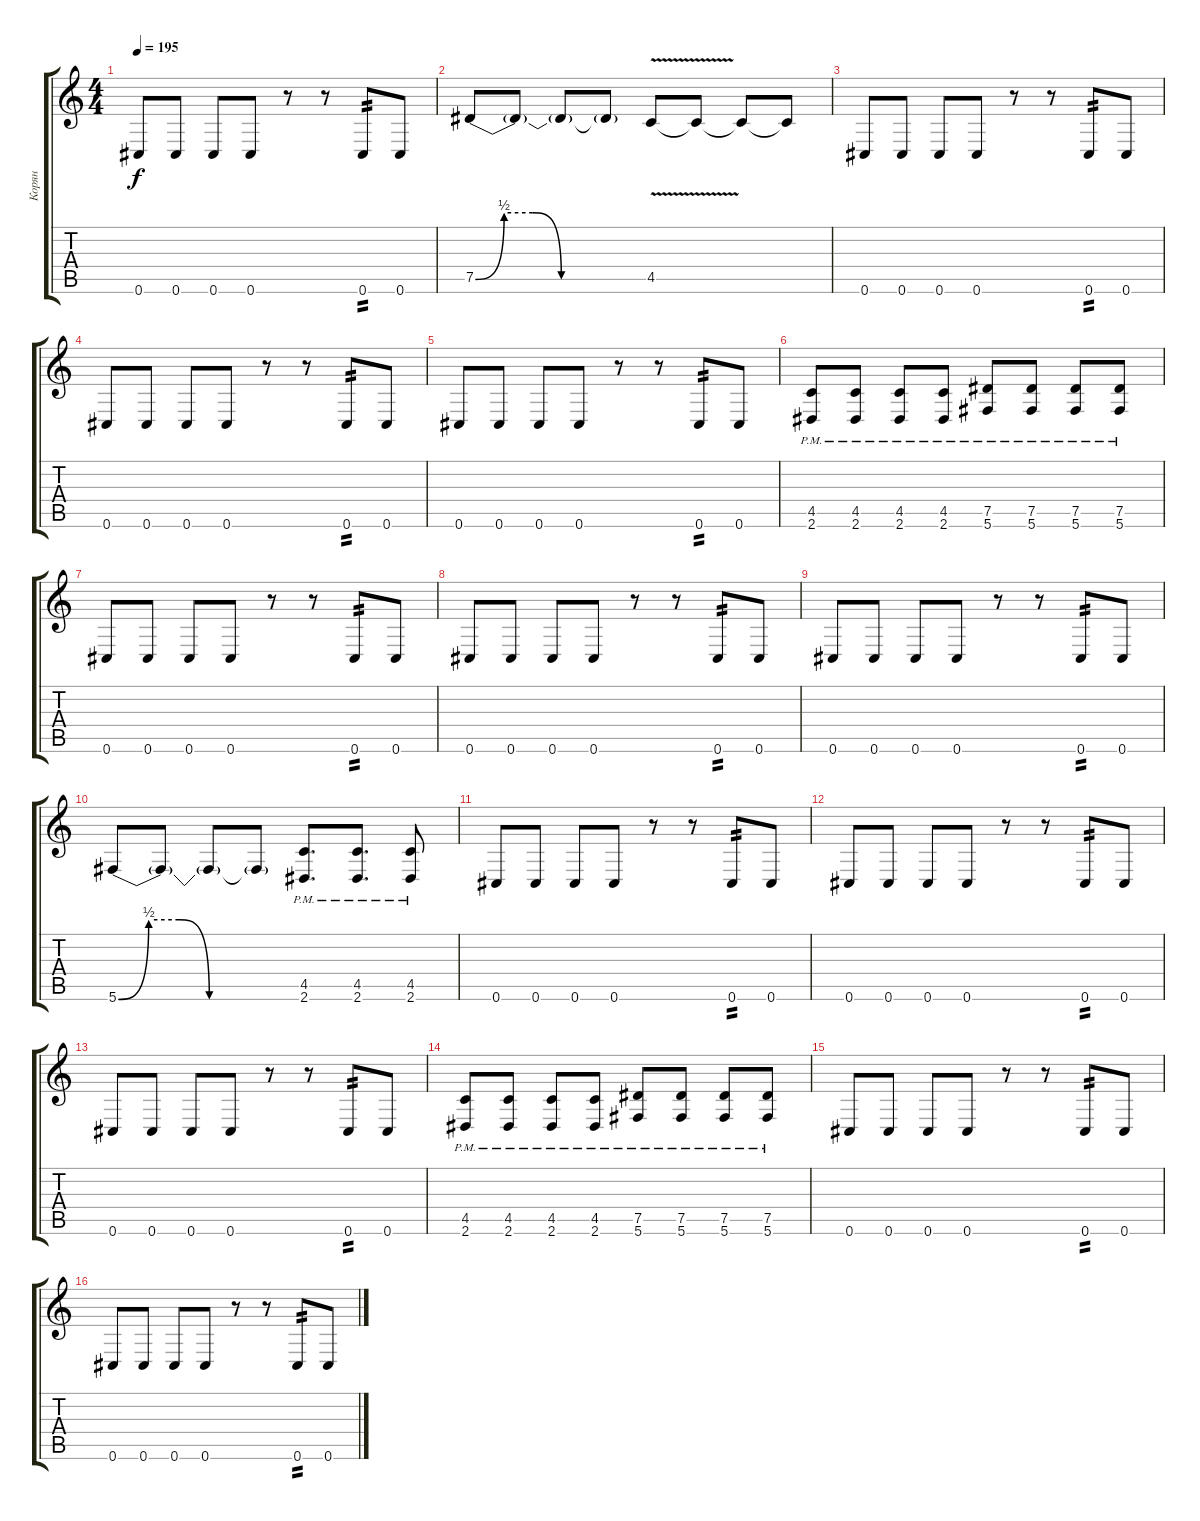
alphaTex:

\track ("Корян" "Корян") {instrument distortionguitar}
\staff {score tabs}
\tuning (Eb4 Bb3 Gb3 Db3 Ab2 Db2) {hide}
\ts (4 4)
\tempo 195
\clef g2
\ks c
0.6.8{dy f} 0.6.8 0.6.8 0.6.8 r.8 r.8 0.6.8{tp 2} 0.6.8 |
7.5{be (custom 0 0 10 2 20 2 30 0 60 0)}.8 7.5{t}.8 7.5{t}.8 7.5{t}.8 4.5{v}.8 4.5{t}.8 4.5{t}.8 4.5{t}.8 |
0.6.8 0.6.8 0.6.8 0.6.8 r.8 r.8 0.6.8{tp 2} 0.6.8 |
0.6.8 0.6.8 0.6.8 0.6.8 r.8 r.8 0.6.8{tp 2} 0.6.8 |
0.6.8 0.6.8 0.6.8 0.6.8 r.8 r.8 0.6.8{tp 2} 0.6.8 |
(4.5{pm} 2.6{pm}).8 (4.5{pm} 2.6{pm}).8 (4.5{pm} 2.6{pm}).8 (4.5{pm} 2.6{pm}).8 (7.5{pm} 5.6{pm}).8 (7.5{pm} 5.6{pm}).8 (7.5{pm} 5.6{pm}).8 (7.5{pm} 5.6{pm}).8 |
0.6.8 0.6.8 0.6.8 0.6.8 r.8 r.8 0.6.8{tp 2} 0.6.8 |
0.6.8 0.6.8 0.6.8 0.6.8 r.8 r.8 0.6.8{tp 2} 0.6.8 |
0.6.8 0.6.8 0.6.8 0.6.8 r.8 r.8 0.6.8{tp 2} 0.6.8 |
5.6{be (custom 0 0 10 2 20 2 30 0 60 0)}.8 5.6{t}.8 5.6{t}.8 5.6{t}.8 (4.5{pm} 2.6{pm}).8{d} (4.5{pm} 2.6{pm}).8{d} (4.5{pm} 2.6{pm}).8 |
0.6.8 0.6.8 0.6.8 0.6.8 r.8 r.8 0.6.8{tp 2} 0.6.8 |
0.6.8 0.6.8 0.6.8 0.6.8 r.8 r.8 0.6.8{tp 2} 0.6.8 |
0.6.8 0.6.8 0.6.8 0.6.8 r.8 r.8 0.6.8{tp 2} 0.6.8 |
(4.5{pm} 2.6{pm}).8 (4.5{pm} 2.6{pm}).8 (4.5{pm} 2.6{pm}).8 (4.5{pm} 2.6{pm}).8 (7.5{pm} 5.6{pm}).8 (7.5{pm} 5.6{pm}).8 (7.5{pm} 5.6{pm}).8 (7.5{pm} 5.6{pm}).8 |
0.6.8 0.6.8 0.6.8 0.6.8 r.8 r.8 0.6.8{tp 2} 0.6.8 |
0.6.8 0.6.8 0.6.8 0.6.8 r.8 r.8 0.6.8{tp 2} 0.6.8
